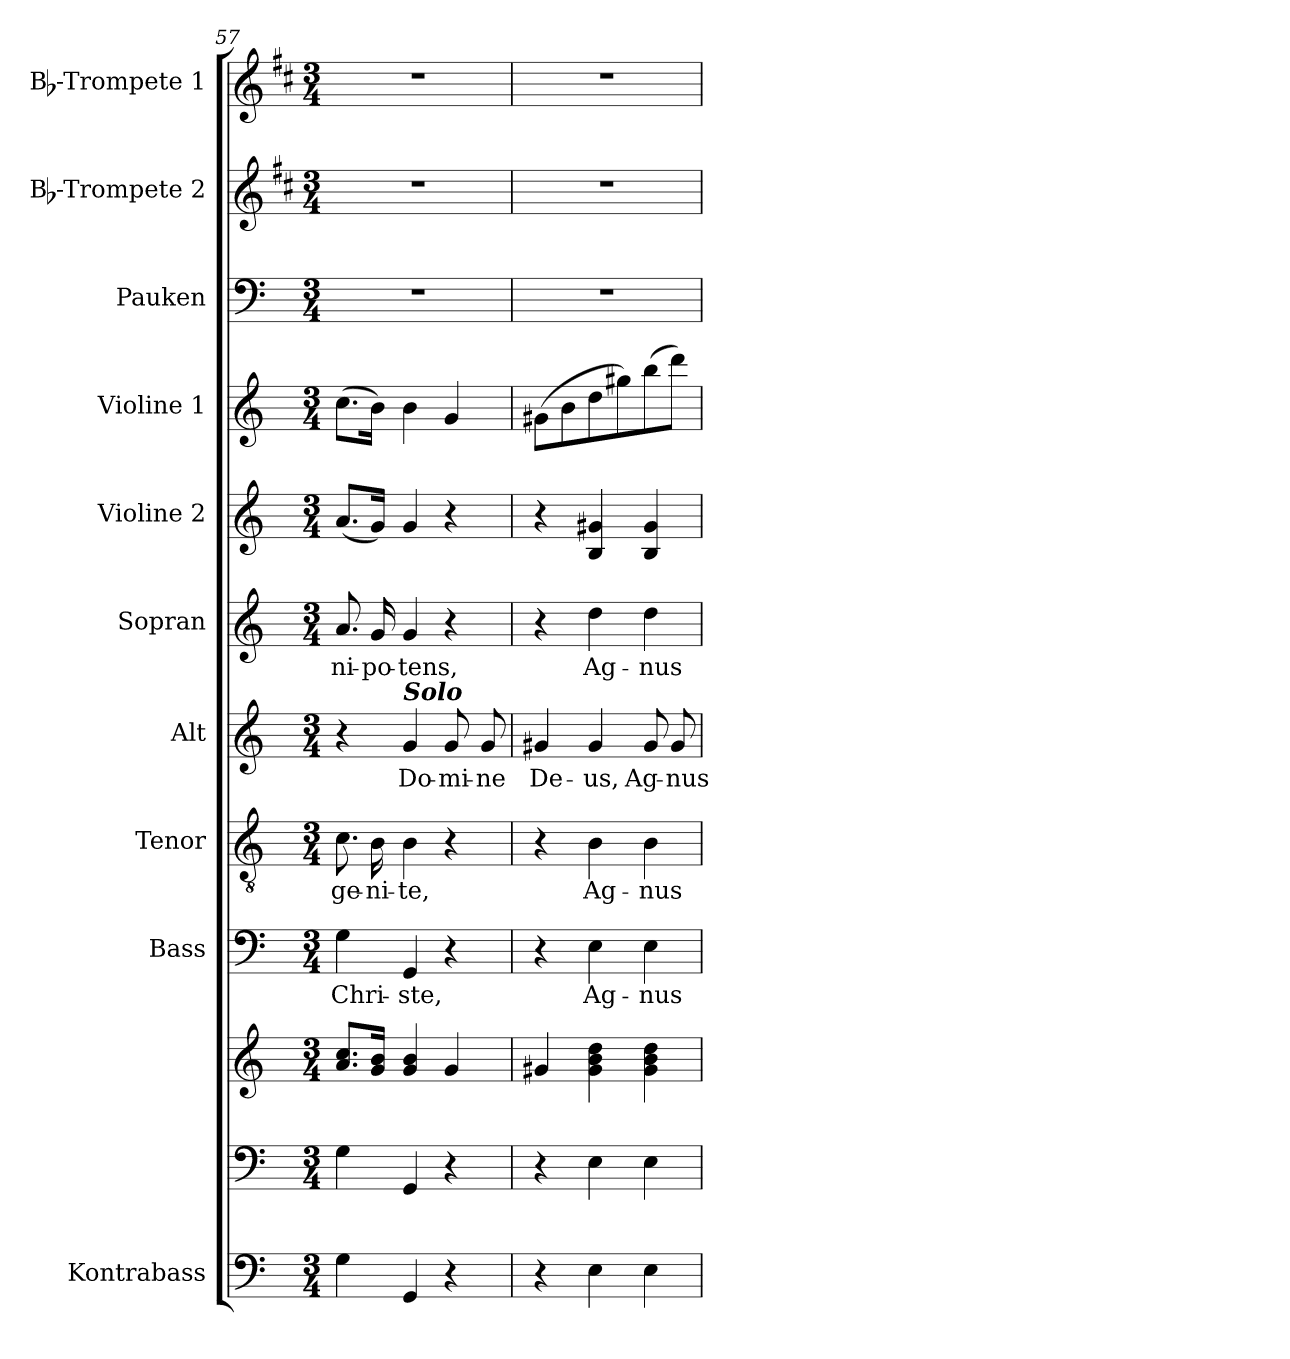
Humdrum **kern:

**kern	**kern	**kern	**kern	**text	**kern	**text	**kern	**text	**kern	**text	**kern	**kern	**kern	**kern	**kern
*part11	*part10	*part10	*part9	*part9	*part8	*part8	*part7	*part7	*part6	*part6	*part5	*part4	*part3	*part2	*part1
*staff12	*staff11	*staff10	*staff9	*staff9	*staff8	*staff8	*staff7	*staff7	*staff6	*staff6	*staff5	*staff4	*staff3	*staff2	*staff1
*I"Kontrabass	*	*	*I"Bass	*	*I"Tenor	*	*I"Alt	*	*I"Sopran	*	*I"Violine 2	*I"Violine 1	*I"Pauken	*I"Bb-Trompete 2	*I"Bb-Trompete 1
*I'Kb.	*	*	*I'B.	*	*I'T.	*	*I'A.	*	*I'S.	*	*I'Vl. 2	*I'Vl. 1	*I'Pk.	*I'Bb Trp. 2	*I'Bb Trp. 1
!!LO:PB:g=z
*clefF4	*clefF4	*clefG2	*clefF4	*	*clefGv2	*	*clefG2	*	*clefG2	*	*clefG2	*clefG2	*clefF4	*clefG2	*clefG2
*ITrd7c12	*	*	*	*	*	*	*	*	*	*	*	*	*	*ITrd1c2	*ITrd1c2
*k[]	*k[]	*k[]	*k[]	*	*k[]	*	*k[]	*	*k[]	*	*k[]	*k[]	*k[]	*k[]	*k[]
*C:	*C:	*C:	*C:	*	*C:	*	*C:	*	*C:	*	*C:	*C:	*C:	*C:	*C:
*M3/4	*M3/4	*M3/4	*M3/4	*	*M3/4	*	*M3/4	*	*M3/4	*	*M3/4	*M3/4	*M3/4	*M3/4	*M3/4
=57	=57	=57	=57	=57	=57	=57	=57	=57	=57	=57	=57	=57	=57	=57	=57
!	!	!	!	!LO:LY:b	!	!LO:LY:b	!	!	!	!LO:LY:b	!	!	!	!	!
4GG\	4G\	8.a/ 8.cc/L	4G\	Chri-	8.c\	-ge-	4r	.	8.a/	-ni-	(<8.a/L	(>8.cc\L	2.r	2.r	2.r
!	!	!	!	!	!	!LO:LY:b	!	!	!	!LO:LY:b	!	!	!	!	!
.	.	16g/ 16b/Jk	.	.	16B\	-ni-	.	.	16g/	-po-	16g/Jk)	16b\Jk)	.	.	.
!	!	!	!	!	!	!	!LO:TX:a:Bi:t=Solo	!	!	!	!	!	!	!	!
!	!	!	!	!LO:LY:b	!	!LO:LY:b	!	!LO:LY:b	!	!LO:LY:b	!	!	!	!	!
4GGG/	4GG/	4g/ 4b/	4GG/	-ste,	4B\	-te,	4g/	Do-	4g/	-tens,	4g/	4b\	.	.	.
!	!	!	!	!	!	!	!	!LO:LY:b	!	!	!	!	!	!	!
4r	4r	4g/	4r	.	4r	.	8g/	-mi-	4r	.	4r	4g/	.	.	.
!	!	!	!	!	!	!	!	!LO:LY:b	!	!	!	!	!	!	!
.	.	.	.	.	.	.	8g/	-ne	.	.	.	.	.	.	.
=58	=58	=58	=58	=58	=58	=58	=58	=58	=58	=58	=58	=58	=58	=58	=58
!	!	!	!	!	!	!	!	!LO:LY:b	!	!	!	!	!	!	!
4r	4r	4g#X/	4r	.	4r	.	4g#X/	De-	4r	.	4r	(>8g#X\L	2.r	2.r	2.r
.	.	.	.	.	.	.	.	.	.	.	.	8b\	.	.	.
!	!	!	!	!LO:LY:b	!	!LO:LY:b	!	!LO:LY:b	!	!LO:LY:b	!	!	!	!	!
4EE\	4E\	4g#\ 4b\ 4dd\	4E\	Ag-	4B\	Ag-	4g#/	-us,	4dd\	Ag-	4B/ 4g#X/	8dd\	.	.	.
.	.	.	.	.	.	.	.	.	.	.	.	8gg#X\)	.	.	.
!	!	!	!	!LO:LY:b	!	!LO:LY:b	!	!LO:LY:b	!	!LO:LY:b	!	!	!	!	!
4EE\	4E\	4g#\ 4b\ 4dd\	4E\	-nus	4B\	-nus	8g#/	Ag-	4dd\	-nus	4B/ 4g#/	(>8bb\	.	.	.
!	!	!	!	!	!	!	!	!LO:LY:b	!	!	!	!	!	!	!
.	.	.	.	.	.	.	8g#/	-nus	.	.	.	8ddd\J)	.	.	.
=	=	=	=	=	=	=	=	=	=	=	=	=	=	=	=
*-	*-	*-	*-	*-	*-	*-	*-	*-	*-	*-	*-	*-	*-	*-	*-
